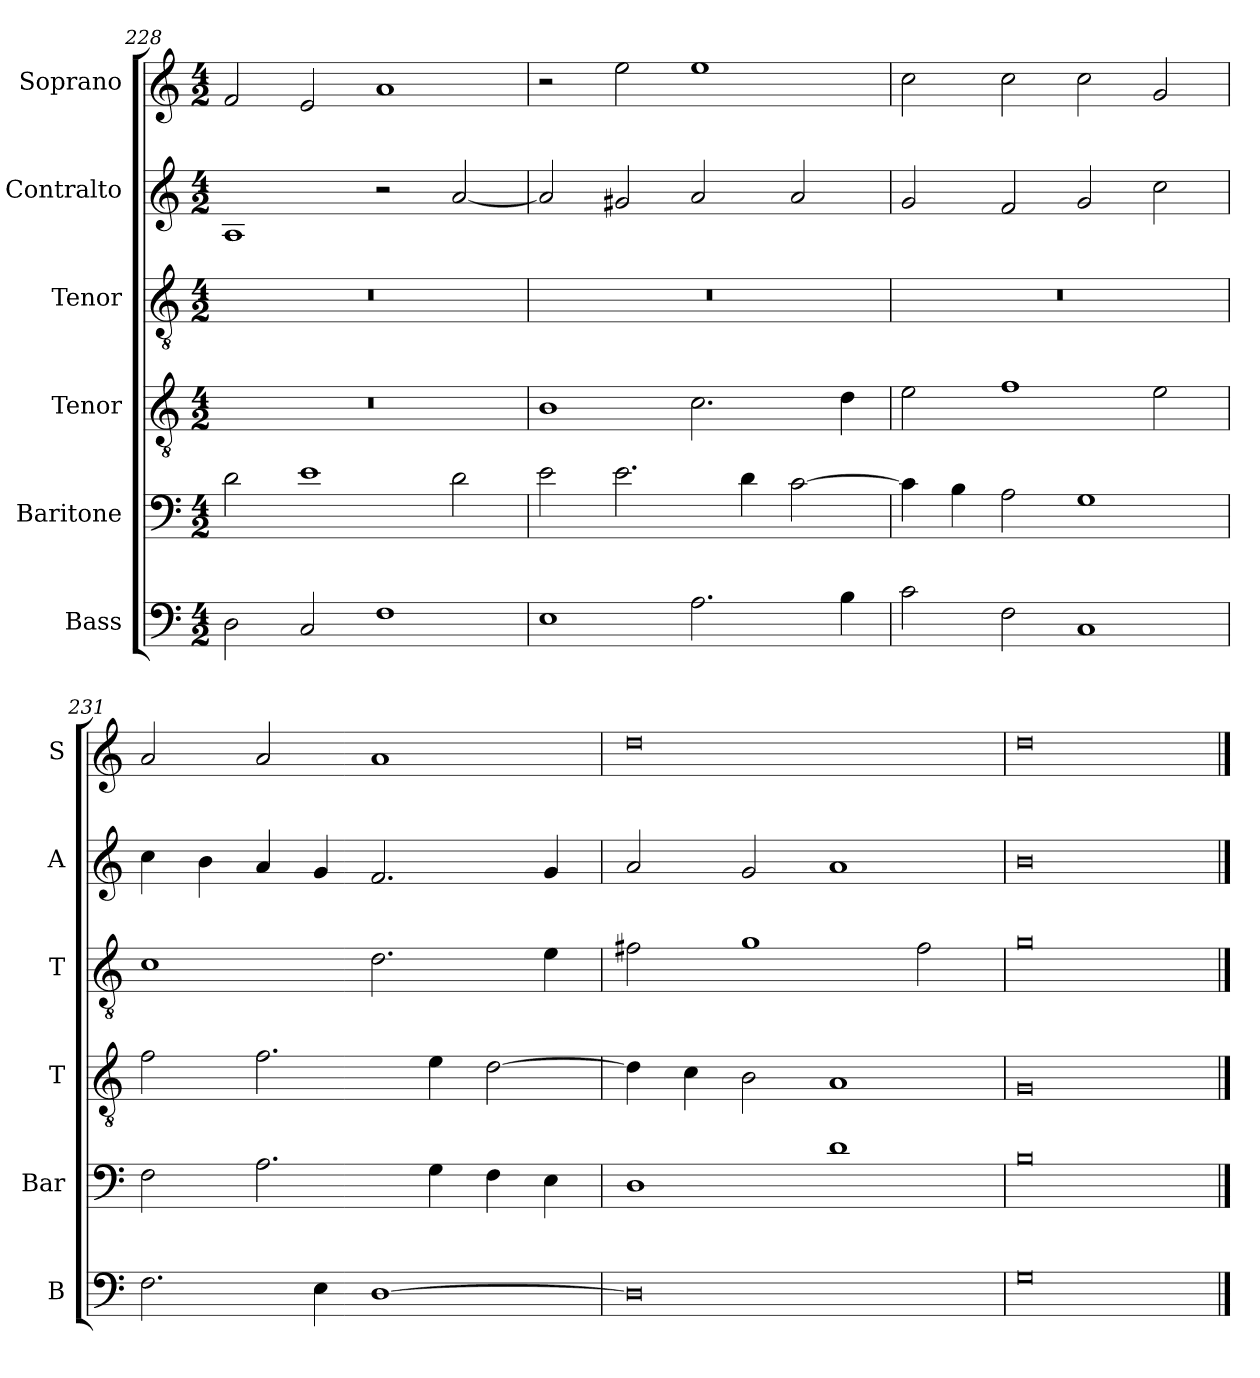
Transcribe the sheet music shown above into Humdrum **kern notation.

**kern	**kern	**kern	**kern	**kern	**kern
*part6	*part5	*part4	*part3	*part2	*part1
*staff6	*staff5	*staff4	*staff3	*staff2	*staff1
*I"Bass	*I"Baritone	*I"Tenor	*I"Tenor	*I"Contralto	*I"Soprano
*I'B	*I'Bar	*I'T	*I'T	*I'A	*I'S
*clefF4	*clefF4	*clefGv2	*clefGv2	*clefG2	*clefG2
*k[]	*k[]	*k[]	*k[]	*k[]	*k[]
*G:mix	*G:mix	*G:mix	*G:mix	*G:mix	*G:mix
*M4/2	*M4/2	*M4/2	*M4/2	*M4/2	*M4/2
=228	=228	=228	=228	=228	=228
2D	2d	0r	0r	1A	2f
2C	1e	.	.	.	2e
1F	.	.	.	2r	1a
.	2d	.	.	[2a	.
=229	=229	=229	=229	=229	=229
1E	2e	1B	0r	2a]	2r
.	2.e	.	.	2g#X	2ee
2.A	.	2.c	.	2a	1ee
.	4d	.	.	.	.
.	[2c	.	.	2a	.
4B	.	4d	.	.	.
=230	=230	=230	=230	=230	=230
2c	4c]	2e	0r	2g	2cc
.	4B	.	.	.	.
2F	2A	1f	.	2f	2cc
1C	1G	.	.	2g	2cc
.	.	2e	.	2cc	2g
=231	=231	=231	=231	=231	=231
2.F	2F	2f	1c	4cc	2a
.	.	.	.	4b	.
.	2.A	2.f	.	4a	2a
4E	.	.	.	4g	.
[1D	.	.	2.d	2.f	1a
.	4G	4e	.	.	.
.	4F	[2d	.	.	.
.	4E	.	4e	4g	.
=232	=232	=232	=232	=232	=232
0D]	1D	4d]	2f#X	2a	0dd
.	.	4c	.	.	.
.	.	2B	1g	2g	.
.	1d	1A	.	1a	.
.	.	.	2f#	.	.
=233	=233	=233	=233	=233	=233
0G	0B	0G	0g	0b	0dd
==	==	==	==	==	==
*-	*-	*-	*-	*-	*-
